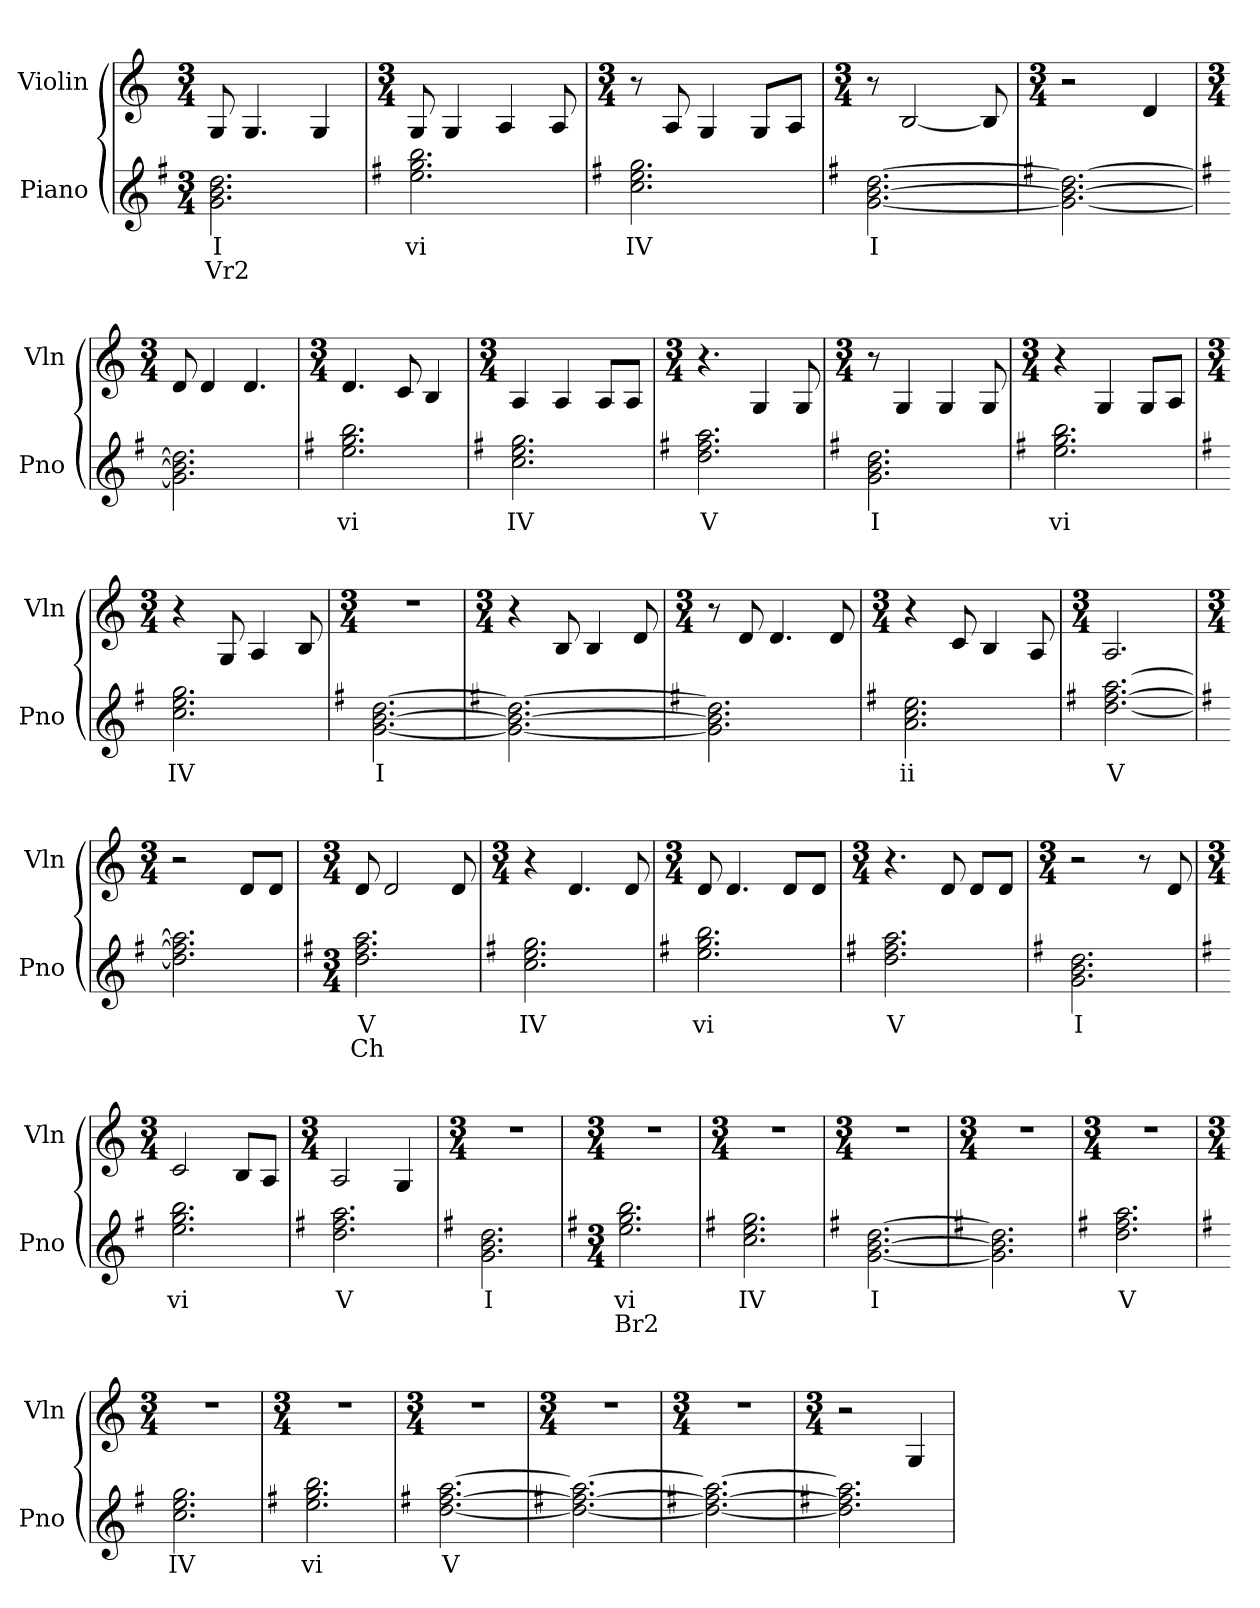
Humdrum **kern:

**kern	**text	**text	**kern
*part2	*part2	*part2	*part1
*staff2	*staff2	*staff2	*staff1
*I"Piano	*	*	*I"Violin
*I'Pno	*	*	*I'Vln
*k[f#]	*	*	*
*G:	*	*	*
*M3/4	*	*	*M3/4
=	=	=	=
2.g 2.b 2.dd	I	Vr2	8G
.	.	.	4.G
.	.	.	4G
=	=	=	=
*k[f#]	*	*	*
*G:	*	*	*
*	*	*	*M3/4
2.ee 2.gg 2.bb	vi	.	8G
.	.	.	4G
.	.	.	4A
.	.	.	8A
=	=	=	=
*k[f#]	*	*	*
*G:	*	*	*
*	*	*	*M3/4
2.cc 2.ee 2.gg	IV	.	8r
.	.	.	8A
.	.	.	4G
.	.	.	8GL
.	.	.	8AJ
=	=	=	=
*k[f#]	*	*	*
*G:	*	*	*
*	*	*	*M3/4
[2.g [2.b [2.dd	I	.	8r
.	.	.	[2B
.	.	.	8B]
=	=	=	=
*k[f#]	*	*	*
*G:	*	*	*
*	*	*	*M3/4
2.g_ 2.b_ 2.dd_	.	.	2r
.	.	.	4d
=	=	=	=
*k[f#]	*	*	*
*G:	*	*	*
*	*	*	*M3/4
2.g] 2.b] 2.dd]	.	.	8d
.	.	.	4d
.	.	.	4.d
=	=	=	=
*k[f#]	*	*	*
*G:	*	*	*
*	*	*	*M3/4
2.ee 2.gg 2.bb	vi	.	4.d
.	.	.	8c
.	.	.	4B
=	=	=	=
*k[f#]	*	*	*
*G:	*	*	*
*	*	*	*M3/4
2.cc 2.ee 2.gg	IV	.	4A
.	.	.	4A
.	.	.	8AL
.	.	.	8AJ
=	=	=	=
*k[f#]	*	*	*
*G:	*	*	*
*	*	*	*M3/4
2.dd 2.ff# 2.aa	V	.	4.r
.	.	.	4G
.	.	.	8G
=	=	=	=
*k[f#]	*	*	*
*G:	*	*	*
*	*	*	*M3/4
2.g 2.b 2.dd	I	.	8r
.	.	.	4G
.	.	.	4G
.	.	.	8G
=	=	=	=
*k[f#]	*	*	*
*G:	*	*	*
*	*	*	*M3/4
2.ee 2.gg 2.bb	vi	.	4r
.	.	.	4G
.	.	.	8GL
.	.	.	8AJ
=	=	=	=
*k[f#]	*	*	*
*G:	*	*	*
*	*	*	*M3/4
2.cc 2.ee 2.gg	IV	.	4r
.	.	.	8G
.	.	.	4A
.	.	.	8B
=	=	=	=
*k[f#]	*	*	*
*G:	*	*	*
*	*	*	*M3/4
[2.g [2.b [2.dd	I	.	2.r
=	=	=	=
*k[f#]	*	*	*
*G:	*	*	*
*	*	*	*M3/4
2.g_ 2.b_ 2.dd_	.	.	4r
.	.	.	8B
.	.	.	4B
.	.	.	8d
=	=	=	=
*k[f#]	*	*	*
*G:	*	*	*
*	*	*	*M3/4
2.g] 2.b] 2.dd]	.	.	8r
.	.	.	8d
.	.	.	4.d
.	.	.	8d
=	=	=	=
*k[f#]	*	*	*
*G:	*	*	*
*	*	*	*M3/4
2.a 2.cc 2.ee	ii	.	4r
.	.	.	8c
.	.	.	4B
.	.	.	8A
=	=	=	=
*k[f#]	*	*	*
*G:	*	*	*
*	*	*	*M3/4
[2.dd [2.ff# [2.aa	V	.	2.A
=	=	=	=
*k[f#]	*	*	*
*G:	*	*	*
*	*	*	*M3/4
2.dd] 2.ff#] 2.aa]	.	.	2r
.	.	.	8dL
.	.	.	8dJ
=	=	=	=
*k[f#]	*	*	*
*G:	*	*	*
*M3/4	*	*	*M3/4
2.dd 2.ff# 2.aa	V	Ch	8d
.	.	.	2d
.	.	.	8d
=	=	=	=
*k[f#]	*	*	*
*G:	*	*	*
*	*	*	*M3/4
2.cc 2.ee 2.gg	IV	.	4r
.	.	.	4.d
.	.	.	8d
=	=	=	=
*k[f#]	*	*	*
*G:	*	*	*
*	*	*	*M3/4
2.ee 2.gg 2.bb	vi	.	8d
.	.	.	4.d
.	.	.	8dL
.	.	.	8dJ
=	=	=	=
*k[f#]	*	*	*
*G:	*	*	*
*	*	*	*M3/4
2.dd 2.ff# 2.aa	V	.	4.r
.	.	.	8d
.	.	.	8dL
.	.	.	8dJ
=	=	=	=
*k[f#]	*	*	*
*G:	*	*	*
*	*	*	*M3/4
2.g 2.b 2.dd	I	.	2r
.	.	.	8r
.	.	.	8d
=	=	=	=
*k[f#]	*	*	*
*G:	*	*	*
*	*	*	*M3/4
2.ee 2.gg 2.bb	vi	.	2c
.	.	.	8BL
.	.	.	8AJ
=	=	=	=
*k[f#]	*	*	*
*G:	*	*	*
*	*	*	*M3/4
2.dd 2.ff# 2.aa	V	.	2A
.	.	.	4G
=	=	=	=
*k[f#]	*	*	*
*G:	*	*	*
*	*	*	*M3/4
2.g 2.b 2.dd	I	.	2.r
=	=	=	=
*k[f#]	*	*	*
*G:	*	*	*
*M3/4	*	*	*M3/4
2.ee 2.gg 2.bb	vi	Br2	2.r
=	=	=	=
*k[f#]	*	*	*
*G:	*	*	*
*	*	*	*M3/4
2.cc 2.ee 2.gg	IV	.	2.r
=	=	=	=
*k[f#]	*	*	*
*G:	*	*	*
*	*	*	*M3/4
[2.g [2.b [2.dd	I	.	2.r
=	=	=	=
*k[f#]	*	*	*
*G:	*	*	*
*	*	*	*M3/4
2.g] 2.b] 2.dd]	.	.	2.r
=	=	=	=
*k[f#]	*	*	*
*G:	*	*	*
*	*	*	*M3/4
2.dd 2.ff# 2.aa	V	.	2.r
=	=	=	=
*k[f#]	*	*	*
*G:	*	*	*
*	*	*	*M3/4
2.cc 2.ee 2.gg	IV	.	2.r
=	=	=	=
*k[f#]	*	*	*
*G:	*	*	*
*	*	*	*M3/4
2.ee 2.gg 2.bb	vi	.	2.r
=	=	=	=
*k[f#]	*	*	*
*G:	*	*	*
*	*	*	*M3/4
[2.dd [2.ff# [2.aa	V	.	2.r
=	=	=	=
*k[f#]	*	*	*
*G:	*	*	*
*	*	*	*M3/4
2.dd_ 2.ff#_ 2.aa_	.	.	2.r
=	=	=	=
*k[f#]	*	*	*
*G:	*	*	*
*	*	*	*M3/4
2.dd_ 2.ff#_ 2.aa_	.	.	2.r
=	=	=	=
*k[f#]	*	*	*
*G:	*	*	*
*	*	*	*M3/4
2.dd] 2.ff#] 2.aa]	.	.	2r
.	.	.	4G
=	=	=	=
*-	*-	*-	*-
